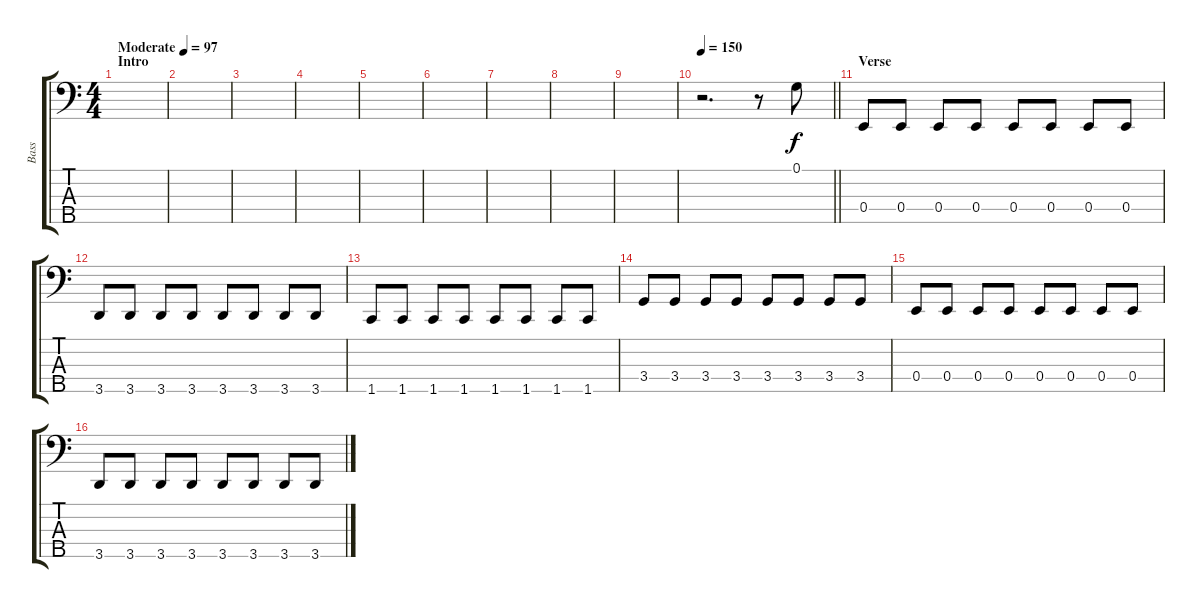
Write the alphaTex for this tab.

\track ("Bass" "Bass") {instrument electricbassfinger}
\staff {score tabs}
\tuning (G2 D2 A1 E1 B0) {hide}
\ts (4 4)
\section ("" "Intro ")
\tempo (97 "Moderate")
\clef f4
\ks c
|
|
|
|
|
|
|
|
|
\tempo 150
\barLineRight lightlight
r.2{d} r.8 0.1.8 |
\section ("" "Verse")
0.4.8 0.4.8 0.4.8 0.4.8 0.4.8 0.4.8 0.4.8 0.4.8 |
3.5.8 3.5.8 3.5.8 3.5.8 3.5.8 3.5.8 3.5.8 3.5.8 |
1.5.8 1.5.8 1.5.8 1.5.8 1.5.8 1.5.8 1.5.8 1.5.8 |
3.4.8 3.4.8 3.4.8 3.4.8 3.4.8 3.4.8 3.4.8 3.4.8 |
0.4.8 0.4.8 0.4.8 0.4.8 0.4.8 0.4.8 0.4.8 0.4.8 |
3.5.8 3.5.8 3.5.8 3.5.8 3.5.8 3.5.8 3.5.8 3.5.8
